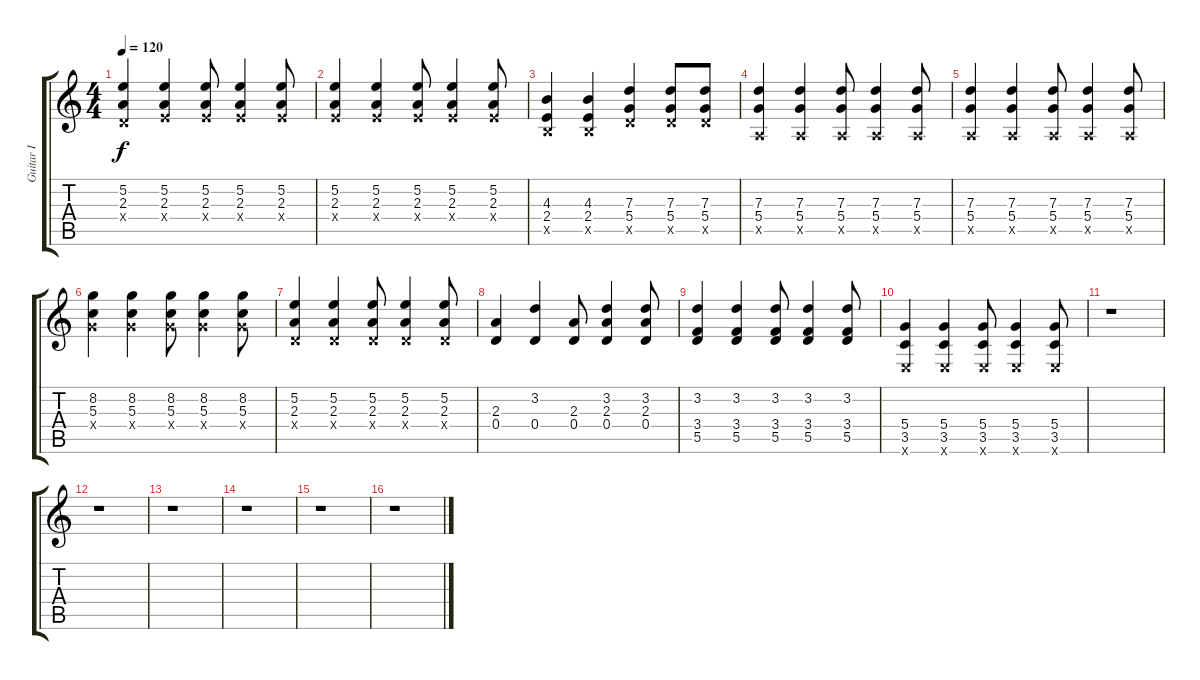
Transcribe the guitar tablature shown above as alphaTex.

\track ("Guitar I" "Guitar I") {instrument acousticguitarnylon}
\staff {score tabs}
\tuning (E4 B3 G3 D3 A2 E2) {hide}
\ts (4 4)
\tempo 120
\clef g2
\ks c
(5.2 2.3 0.4{x}).4{dy f} (5.2 2.3 2.4{x}).4 (5.2 2.3 2.4{x}).8 (5.2 2.3 2.4{x}).4 (5.2 2.3 2.4{x}).8 |
(5.2 2.3 2.4{x}).4 (5.2 2.3 2.4{x}).4 (5.2 2.3 2.4{x}).8 (5.2 2.3 2.4{x}).4 (5.2 2.3 2.4{x}).8 |
(4.3 2.4 2.5{x}).4 (4.3 2.4 2.5{x}).4 (7.3 5.4 5.5{x}).4 (7.3 5.4 5.5{x}).8 (7.3 5.4 5.5{x}).8 |
(7.3 5.4 0.5{x}).4 (7.3 5.4 0.5{x}).4 (7.3 5.4 0.5{x}).8 (7.3 5.4 0.5{x}).4 (7.3 5.4 0.5{x}).8 |
(7.3 5.4 0.5{x}).4 (7.3 5.4 0.5{x}).4 (7.3 5.4 0.5{x}).8 (7.3 5.4 0.5{x}).4 (7.3 5.4 0.5{x}).8 |
(8.2 5.3 5.4{x}).4 (8.2 5.3 5.4{x}).4 (8.2 5.3 5.4{x}).8 (8.2 5.3 5.4{x}).4 (8.2 5.3 5.4{x}).8 |
(5.2 2.3 0.4{x}).4 (5.2 2.3 0.4{x}).4 (5.2 2.3 0.4{x}).8 (5.2 2.3 0.4{x}).4 (5.2 2.3 0.4{x}).8 |
(2.3 0.4).4 (3.2 0.4).4 (2.3 0.4).8 (3.2 2.3 0.4).4 (3.2 2.3 0.4).8 |
(3.2 3.4 5.5).4 (3.2 3.4 5.5).4 (3.2 3.4 5.5).8 (3.2 3.4 5.5).4 (3.2 3.4 5.5).8 |
(5.4 3.5 0.6{x}).4 (5.4 3.5 0.6{x}).4 (5.4 3.5 0.6{x}).8 (5.4 3.5 0.6{x}).4 (5.4 3.5 0.6{x}).8 |
r.1 |
r.1 |
r.1 |
r.1 |
r.1 |
r.1
